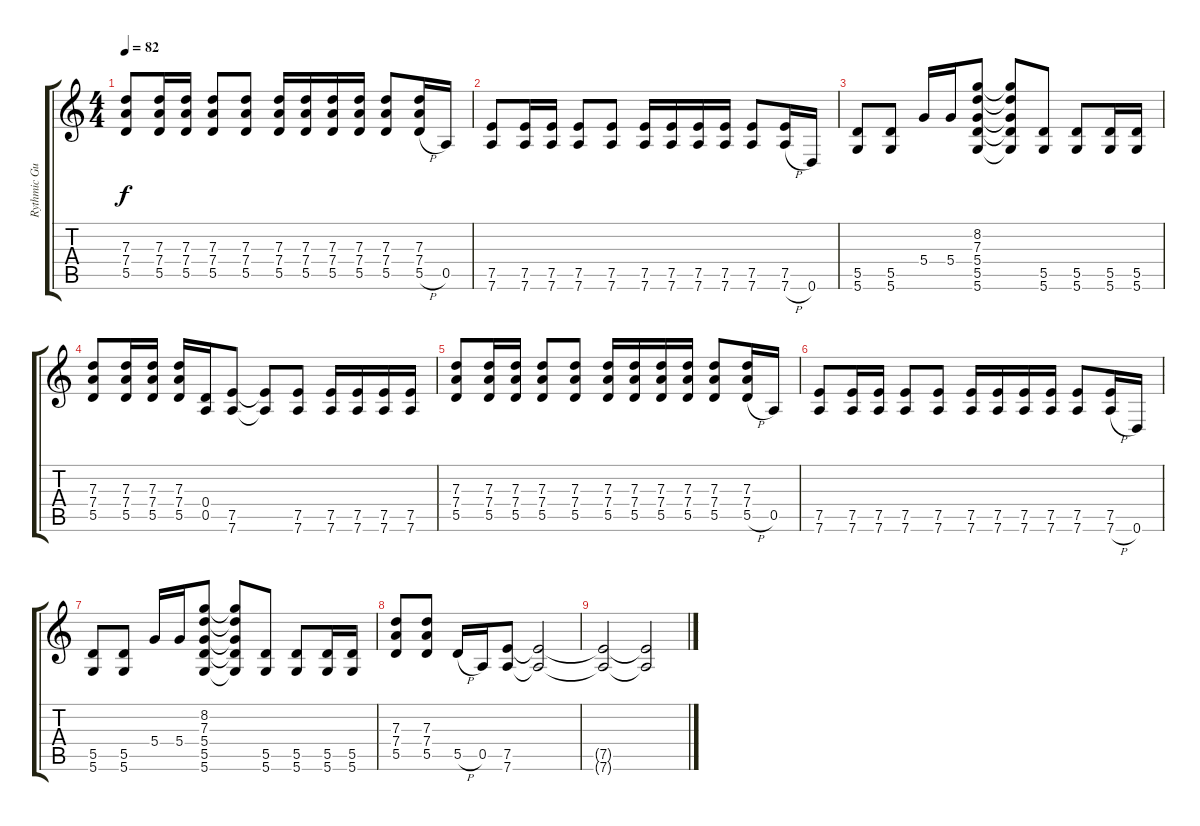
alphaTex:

\track ("Rythmic Guitar" "Rythmic Gu") {instrument distortionguitar}
\staff {score tabs}
\tuning (E4 B3 G3 D3 A2 D2) {hide}
\ts (4 4)
\tempo 82
\clef g2
\ks c
(7.3 7.4 5.5).8{dy f} (7.3 7.4 5.5).16 (7.3 7.4 5.5).16 (7.3 7.4 5.5).8 (7.3 7.4 5.5).8 (7.3 7.4 5.5).16 (7.3 7.4 5.5).16 (7.3 7.4 5.5).16 (7.3 7.4 5.5).16 (7.3 7.4 5.5).8 (7.3 7.4 5.5{h}).16 0.5.16 |
(7.5 7.6).8 (7.5 7.6).16 (7.5 7.6).16 (7.5 7.6).8 (7.5 7.6).8 (7.5 7.6).16 (7.5 7.6).16 (7.5 7.6).16 (7.5 7.6).16 (7.5 7.6).8 (7.5 7.6{h}).16 0.6.16 |
(5.5 5.6).8 (5.5 5.6).8 5.4.16 5.4.16 (8.2 7.3 5.4 5.5 5.6).8 (8.2{t} 7.3{t} 5.4{t} 5.5{t} 5.6{t}).8 (5.5 5.6).8 (5.5 5.6).8 (5.5 5.6).16 (5.5 5.6).16 |
(7.3 7.4 5.5).8 (7.3 7.4 5.5).16 (7.3 7.4 5.5).16 (7.3 7.4 5.5).16 (0.4 0.5).16 (7.5 7.6).8 (7.5{t} 7.6{t}).8 (7.5 7.6).8 (7.5 7.6).16 (7.5 7.6).16 (7.5 7.6).16 (7.5 7.6).16 |
(7.3 7.4 5.5).8 (7.3 7.4 5.5).16 (7.3 7.4 5.5).16 (7.3 7.4 5.5).8 (7.3 7.4 5.5).8 (7.3 7.4 5.5).16 (7.3 7.4 5.5).16 (7.3 7.4 5.5).16 (7.3 7.4 5.5).16 (7.3 7.4 5.5).8 (7.3 7.4 5.5{h}).16 0.5.16 |
(7.5 7.6).8 (7.5 7.6).16 (7.5 7.6).16 (7.5 7.6).8 (7.5 7.6).8 (7.5 7.6).16 (7.5 7.6).16 (7.5 7.6).16 (7.5 7.6).16 (7.5 7.6).8 (7.5 7.6{h}).16 0.6.16 |
(5.5 5.6).8 (5.5 5.6).8 5.4.16 5.4.16 (8.2 7.3 5.4 5.5 5.6).8 (8.2{t} 7.3{t} 5.4{t} 5.5{t} 5.6{t}).8 (5.5 5.6).8 (5.5 5.6).8 (5.5 5.6).16 (5.5 5.6).16 |
(7.3 7.4 5.5).8 (7.3 7.4 5.5).8 5.5{h}.16 0.5.16 (7.5 7.6).8 (7.5{t} 7.6{t}).2{volume 0} |
(7.5{t} 7.6{t}).2 (7.5{t} 7.6{t}).2
